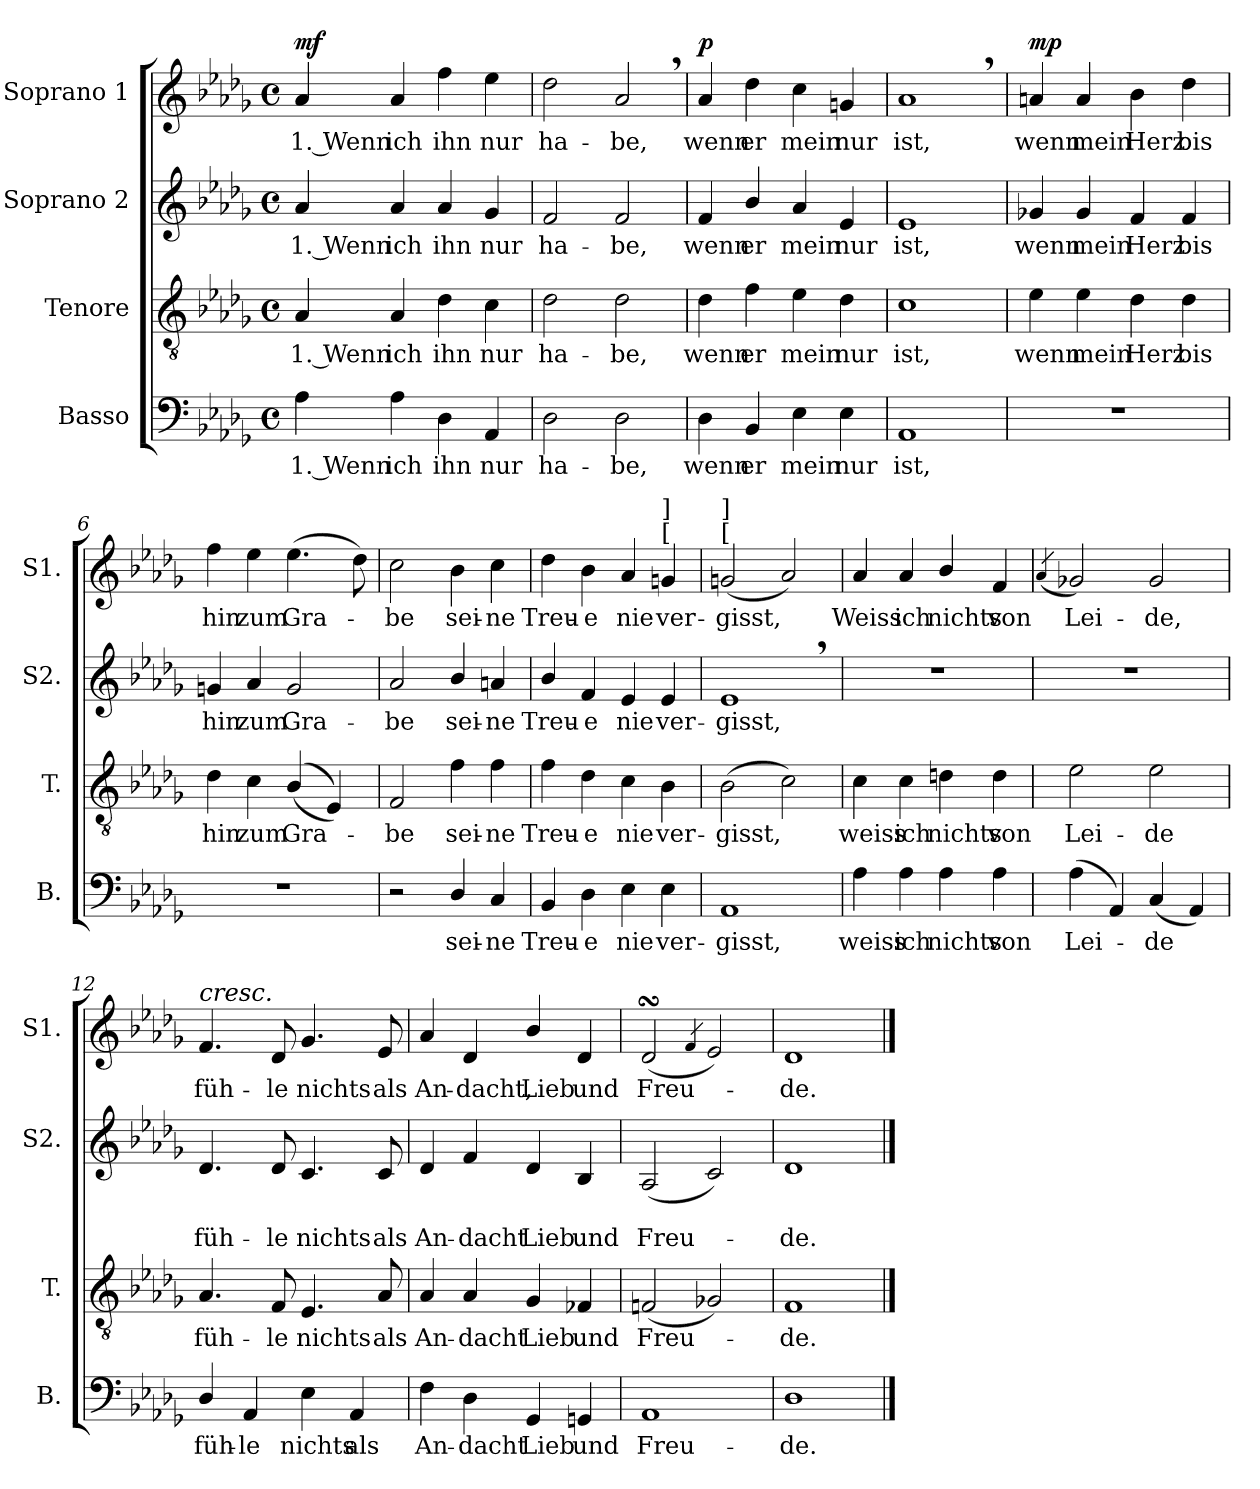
**kern	**text	**kern	**text	**kern	**text	**text	**kern	**text	**dynam
*part4	*part4	*part3	*part3	*part2	*part2	*part2	*part1	*part1	*part1
*staff4	*staff4	*staff3	*staff3	*staff2	*staff2	*staff2	*staff1	*staff1	*staff1
*I"Basso	*	*I"Tenore	*	*I"Soprano 2	*	*	*I"Soprano 1	*	*
*I'B.	*	*I'T.	*	*I'S2.	*	*	*I'S1.	*	*
*clefF4	*	*clefGv2	*	*clefG2	*	*	*clefG2	*	*
*k[b-e-a-d-g-]	*	*k[b-e-a-d-g-]	*	*k[b-e-a-d-g-]	*	*	*k[b-e-a-d-g-]	*	*
*M4/4	*	*M4/4	*	*M4/4	*	*	*M4/4	*	*
*met(c)	*	*met(c)	*	*met(c)	*	*	*met(c)	*	*
*MM120	*	*MM120	*	*MM120	*	*	*MM120	*	*
=1	=1	=1	=1	=1	=1	=1	=1	=1	=1
!	!LO:LY:b	!	!LO:LY:b	!	!LO:LY:b	!	!	!LO:LY:b	!LO:DY:a
4A-\	1. Wenn	4A-/	1. Wenn	4a-/	1. Wenn	.	4a-/	1. Wenn	mf
!	!LO:LY:b	!	!LO:LY:b	!	!LO:LY:b	!	!	!LO:LY:b	!
4A-\	ich	4A-/	ich	4a-/	ich	.	4a-/	ich	.
!	!LO:LY:b	!	!LO:LY:b	!	!LO:LY:b	!	!	!LO:LY:b	!
4D-\	ihn	4d-\	ihn	4a-/	ihn	.	4ff\	ihn	.
!	!LO:LY:b	!	!LO:LY:b	!	!LO:LY:b	!	!	!LO:LY:b	!
4AA-/	nur	4c\	nur	4g-/	nur	.	4ee-\	nur	.
=2	=2	=2	=2	=2	=2	=2	=2	=2	=2
!	!LO:LY:b	!	!LO:LY:b	!	!LO:LY:b	!	!	!LO:LY:b	!
2D-\	ha-	2d-\	ha-	2f/	ha-	.	2dd-\	ha-	.
!	!LO:LY:b	!	!LO:LY:b	!	!LO:LY:b	!	!	!LO:LY:b	!
2D-\	-be,	2d-\	-be,	2f/	-be,	.	2a-,/	-be,	.
=3	=3	=3	=3	=3	=3	=3	=3	=3	=3
!	!LO:LY:b	!	!LO:LY:b	!	!LO:LY:b	!	!	!LO:LY:b	!LO:DY:a
4D-\	wenn	4d-\	wenn	4f/	wenn	.	4a-/	wenn	p
!	!LO:LY:b	!	!LO:LY:b	!	!LO:LY:b	!	!	!LO:LY:b	!
4BB-/	er	4f\	er	4b-/	er	.	4dd-\	er	.
!	!LO:LY:b	!	!LO:LY:b	!	!LO:LY:b	!	!	!LO:LY:b	!
4E-\	mein	4e-\	mein	4a-/	mein	.	4cc\	mein	.
!	!LO:LY:b	!	!LO:LY:b	!	!LO:LY:b	!	!	!LO:LY:b	!
4E-\	nur	4d-\	nur	4e-/	nur	.	4gn/	nur	.
=4	=4	=4	=4	=4	=4	=4	=4	=4	=4
!	!LO:LY:b	!	!LO:LY:b	!	!LO:LY:b	!	!	!LO:LY:b	!
1AA-	ist,	1c	ist,	1e-	ist,	.	1a-,	ist,	.
=5	=5	=5	=5	=5	=5	=5	=5	=5	=5
!	!	!	!LO:LY:b	!	!LO:LY:b	!	!	!LO:LY:b	!LO:DY:a
1r	.	4e-\	wenn	4g-X/	wenn	.	4an/	wenn	mp
!	!	!	!LO:LY:b	!	!LO:LY:b	!	!	!LO:LY:b	!
.	.	4e-\	mein	4g-/	mein	.	4a/	mein	.
!	!	!	!LO:LY:b	!	!LO:LY:b	!	!	!LO:LY:b	!
.	.	4d-\	Herz	4f/	Herz	.	4b-\	Herz	.
!	!	!	!LO:LY:b	!	!LO:LY:b	!	!	!LO:LY:b	!
.	.	4d-\	bis	4f/	bis	.	4dd-\	bis	.
!!LO:LB:g=z
=6	=6	=6	=6	=6	=6	=6	=6	=6	=6
!	!	!	!LO:LY:b	!	!LO:LY:b	!	!	!LO:LY:b	!
1r	.	4d-\	hin	4gn/	hin	.	4ff\	hin	.
!	!	!	!LO:LY:b	!	!LO:LY:b	!	!	!LO:LY:b	!
.	.	4c\	zum	4a-/	zum	.	4ee-\	zum	.
!	!	!	!LO:LY:b	!	!LO:LY:b	!	!	!LO:LY:b	!
.	.	(<(<4B-/	Gra-	2g/	Gra-	.	(>4.ee-\	Gra-	.
.	.	4E-/))	.	.	.	.	.	.	.
.	.	.	.	.	.	.	8dd-\)	.	.
=7	=7	=7	=7	=7	=7	=7	=7	=7	=7
!	!	!	!LO:LY:b	!	!LO:LY:b	!	!	!LO:LY:b	!
2r	.	2F/	-be	2a-/	-be	.	2cc\	-be	.
!	!LO:LY:b	!	!LO:LY:b	!	!LO:LY:b	!	!	!LO:LY:b	!
4D-/	sei-	4f\	sei-	4b-/	sei-	.	4b-\	sei-	.
!	!LO:LY:b	!	!LO:LY:b	!	!LO:LY:b	!	!	!LO:LY:b	!
4C/	-ne	4f\	-ne	4an/	-ne	.	4cc\	-ne	.
=8	=8	=8	=8	=8	=8	=8	=8	=8	=8
!	!LO:LY:b	!	!LO:LY:b	!	!LO:LY:b	!	!	!LO:LY:b	!
4BB-/	Treu-	4f\	Treu-	4b-/	Treu-	.	4dd-\	Treu-	.
!	!LO:LY:b	!	!LO:LY:b	!	!LO:LY:b	!	!	!LO:LY:b	!
4D-\	-e	4d-\	-e	4f/	-e	.	4b-\	-e	.
!	!LO:LY:b	!	!LO:LY:b	!	!LO:LY:b	!	!	!LO:LY:b	!
4E-\	nie	4c\	nie	4e-/	nie	.	4a-/	nie	.
!	!	!	!	!	!	!	!LO:TX:a:t=[	!	!
!	!	!	!	!	!	!	!LO:TX:a:t=]	!	!
!	!LO:LY:b	!	!LO:LY:b	!	!LO:LY:b	!	!	!LO:LY:b	!
4E-\	ver-	4B-\	ver-	4e-/	ver-	.	4gn/	ver-	.
=9	=9	=9	=9	=9	=9	=9	=9	=9	=9
!	!	!	!	!	!	!	!LO:TX:a:t=[	!	!
!	!	!	!	!	!	!	!LO:TX:a:t=]	!	!
!	!LO:LY:b	!	!LO:LY:b	!	!LO:LY:b	!	!	!LO:LY:b	!
1AA-	-gisst,	(>2B-\	-gisst,	1e-,	-gisst,	.	(<2gn/	-gisst,	.
.	.	2c\)	.	.	.	.	2a-/)	.	.
=10	=10	=10	=10	=10	=10	=10	=10	=10	=10
!	!LO:LY:b	!	!LO:LY:b	!	!	!	!	!LO:LY:b	!
4A-\	weiss	4c\	weiss	1r	.	.	4a-/	Weiss	.
!	!LO:LY:b	!	!LO:LY:b	!	!	!	!	!LO:LY:b	!
4A-\	ich	4c\	ich	.	.	.	4a-/	ich	.
!	!LO:LY:b	!	!LO:LY:b	!	!	!	!	!LO:LY:b	!
4A-\	nichts	4dn\	nichts	.	.	.	4b-/	nichts	.
!	!LO:LY:b	!	!LO:LY:b	!	!	!	!	!LO:LY:b	!
4A-\	von	4d\	von	.	.	.	4f/	von	.
!!LO:LB:g=z
=11	=11	=11	=11	=11	=11	=11	=11	=11	=11
.	.	.	.	.	.	.	(<4qa-/	.	.
!	!LO:LY:b	!	!LO:LY:b	!	!	!	!	!LO:LY:b	!
(>4A-\	Lei-	2e-\	Lei-	1r	.	.	2g-X/)	Lei-	.
4AA-/)	.	.	.	.	.	.	.	.	.
!	!LO:LY:b	!	!LO:LY:b	!	!	!	!	!LO:LY:b	!
(<4C/	-de	2e-\	-de	.	.	.	2g-/	-de,	.
4AA-/)	.	.	.	.	.	.	.	.	.
=12	=12	=12	=12	=12	=12	=12	=12	=12	=12
!	!	!	!	!	!	!	!LO:TX:a:i:t=cresc.	!	!
!	!LO:LY:b	!	!LO:LY:b	!	!LO:LY:b	!LO:LY:b	!	!LO:LY:b	!
4D-/	füh-	4.A-/	füh-	4.d-/	.	füh-	4.f/	füh-	.
!	!LO:LY:b	!	!	!	!	!	!	!	!
4AA-/	-le	.	.	.	.	.	.	.	.
!	!	!	!LO:LY:b	!	!	!LO:LY:b	!	!LO:LY:b	!
.	.	8F/	-le	8d-/	.	-le	8d-/	-le	.
*	*	*	*	*	*	*	*MM117	*	*
!	!LO:LY:b	!	!LO:LY:b	!	!	!LO:LY:b	!	!LO:LY:b	!
4E-\	nichts	4.E-/	nichts	4.c/	.	nichts	4.g-/	nichts	.
!	!LO:LY:b	!	!	!	!	!	!	!	!
4AA-/	als	.	.	.	.	.	.	.	.
!	!	!	!LO:LY:b	!	!	!LO:LY:b	!	!LO:LY:b	!
.	.	8A-/	als	8c/	.	als	8e-/	als	.
=13	=13	=13	=13	=13	=13	=13	=13	=13	=13
*	*	*	*	*	*	*	*MM114	*	*
!	!LO:LY:b	!	!LO:LY:b	!	!	!LO:LY:b	!	!LO:LY:b	!
4F\	An-	4A-/	An-	4d-/	.	An-	4a-/	An-	.
!	!LO:LY:b	!	!LO:LY:b	!	!	!LO:LY:b	!	!LO:LY:b	!
4D-\	-dacht	4A-/	-dacht	4f/	.	-dacht	4d-/	-dacht,	.
*	*	*	*	*	*	*	*MM111	*	*
!	!LO:LY:b	!	!LO:LY:b	!	!	!LO:LY:b	!	!LO:LY:b	!
4GG-/	Lieb	4G-/	Lieb	4d-/	.	Lieb	4b-/	Lieb	.
!	!LO:LY:b	!	!LO:LY:b	!	!	!LO:LY:b	!	!LO:LY:b	!
4GGn/	und	4F-X/	und	4B-/	.	und	4d-/	und	.
=14	=14	=14	=14	=14	=14	=14	=14	=14	=14
*	*	*	*	*	*	*	*MM108	*	*
!	!LO:LY:b	!	!LO:LY:b	!	!	!LO:LY:b	!	!LO:LY:b	!
1AA-	Freu-	(<2Fn/	Freu-	(<2A-/	.	Freu-	(<2d-sSSs/	Freu-	.
.	.	.	.	.	.	.	4qf/	.	.
.	.	2G-X/)	.	2c/)	.	.	2e-/)	.	.
=15	=15	=15	=15	=15	=15	=15	=15	=15	=15
!	!LO:LY:b	!	!LO:LY:b	!	!	!LO:LY:b	!	!LO:LY:b	!
1D-	-de.	1F	-de.	1d-	.	-de.	1d-	-de.	.
==	==	==	==	==	==	==	==	==	==
*-	*-	*-	*-	*-	*-	*-	*-	*-	*-
